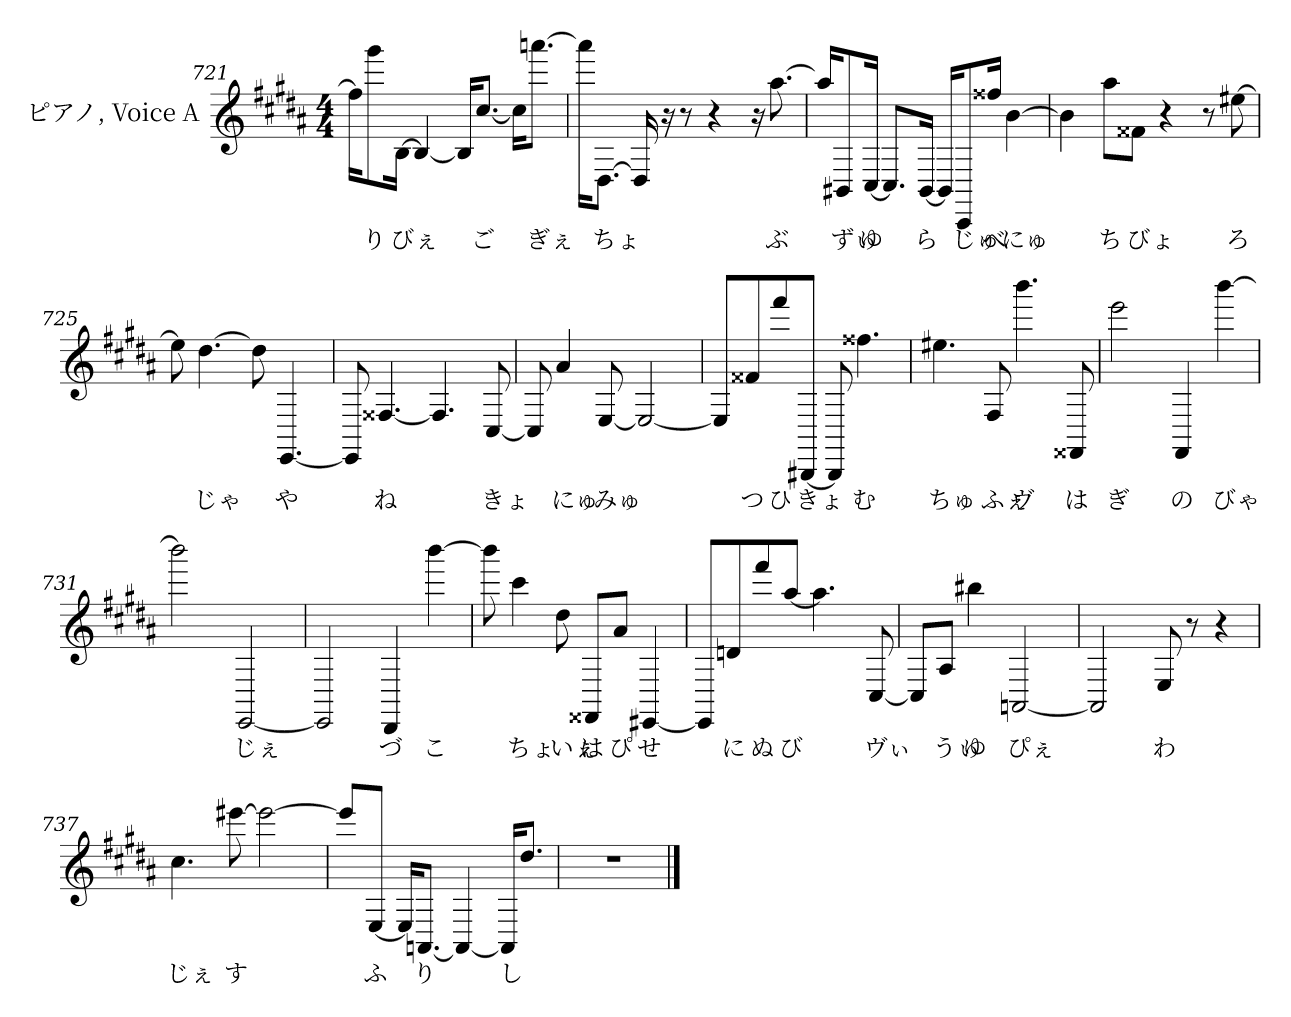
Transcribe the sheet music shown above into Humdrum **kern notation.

**kern	**text
*part1	*part1
*staff1	*staff1
*I"ピアノ, Voice A	*
*clefG2	*
*k[f#c#g#d#a#]	*
*M4/4	*
=721	=721
16ff##\KL]	.
!	!LO:LY:b
8ggg#\	り
!	!LO:LY:b
[16B\Jk	びぇ
4B/_	.
16B/KL]	.
!	!LO:LY:b
[8.cc#/J	ご
16cc#\KL]	.
!	!LO:LY:b
[8.aaan\J	ぎぇ
=722	=722
16aaa\KL]	.
!	!LO:LY:b
[8.D#\J	ちょ
16D#/]	.
16r	.
8r	.
4r	.
16r	.
!	!LO:LY:b
[8.aa#\	ぶ
!!LO:LB:g=z
=723	=723
16aa#/KL]	.
!	!LO:LY:b
8BB#X/	ずぃ
!	!LO:LY:b
[16C#/Jk	ゆ
8.C#/L]	.
!	!LO:LY:b
[16BB#/Jk	ら
16BB#/KL]	.
!	!LO:LY:b
8CC#/	じゅ
!	!LO:LY:b
16ff##X/Jk	べ
!	!LO:LY:b
[4b\	にゅ
=724	=724
4b\]	.
!	!LO:LY:b
8aa#\L	ち
!	!LO:LY:b
8f##X\J	びょ
4r	.
8r	.
!	!LO:LY:b
[8ee#X\	ろ
=725	=725
8ee#\]	.
!	!LO:LY:b
[4.dd#\	じゃ
8dd#\]	.
!	!LO:LY:b
[4.EE/	や
=726	=726
8EE/]	.
!	!LO:LY:b
[4.F##X/	ね
4.F##/]	.
!	!LO:LY:b
[8C#/	きょ
=727	=727
8C#/]	.
!	!LO:LY:b
4a#/	にゅ
!	!LO:LY:b
[8E/	みゅ
2E/_	.
!!LO:LB:g=z
=728	=728
8E/L]	.
!	!LO:LY:b
8f##X/	つ
!	!LO:LY:b
8fff#/	ひ
!	!LO:LY:b
[8BBB#X/J	きょ
8BBB#/]	.
!	!LO:LY:b
4.ff##X\	む
=729	=729
!	!LO:LY:b
4.ee#X\	ちゅ
!	!LO:LY:b
8F#/	ふぇ
!	!LO:LY:b
4.bbb\	ヴ
!	!LO:LY:b
8FF##X/	は
=730	=730
!	!LO:LY:b
2eee\	ぎ
!	!LO:LY:b
4FF#/	の
!	!LO:LY:b
[4bbb\	びゃ
=731	=731
2bbb\]	.
!	!LO:LY:b
[2EE/	じぇ
=732	=732
2EE/]	.
!	!LO:LY:b
4DD#/	づ
!	!LO:LY:b
[4bbb\	こ
=733	=733
8bbb\]	.
!	!LO:LY:b
4ccc#\	ちょ
!	!LO:LY:b
8dd#\	いぇ
!	!LO:LY:b
8FF##X/L	は
!	!LO:LY:b
8a#/J	ぴ
!	!LO:LY:b
[4EE#X/	せ
!!LO:LB:g=z
=734	=734
8EE#/L]	.
!	!LO:LY:b
8dn/	に
!	!LO:LY:b
8fff#/	ぬ
!	!LO:LY:b
[8aa#/J	び
4.aa#\]	.
!	!LO:LY:b
[8C#/	ヴぃ
=735	=735
8C#/L]	.
!	!LO:LY:b
8A#/J	うぃ
!	!LO:LY:b
4bb#X\	ゆ
!	!LO:LY:b
[2AAn/	ぴぇ
=736	=736
2AA/]	.
!	!LO:LY:b
8E/	わ
8r	.
4r	.
=737	=737
!	!LO:LY:b
4.cc#\	じぇ
!	!LO:LY:b
[8eee#X\	す
2eee#\_	.
=738	=738
8eee#/L]	.
!	!LO:LY:b
[8E/J	ふ
16E/KL]	.
!	!LO:LY:b
[8.AAn/J	り
4AA/_	.
16AA/KL]	.
!	!LO:LY:b
8.dd#/J	し
=739	=739
1r	.
==	==
*-	*-
